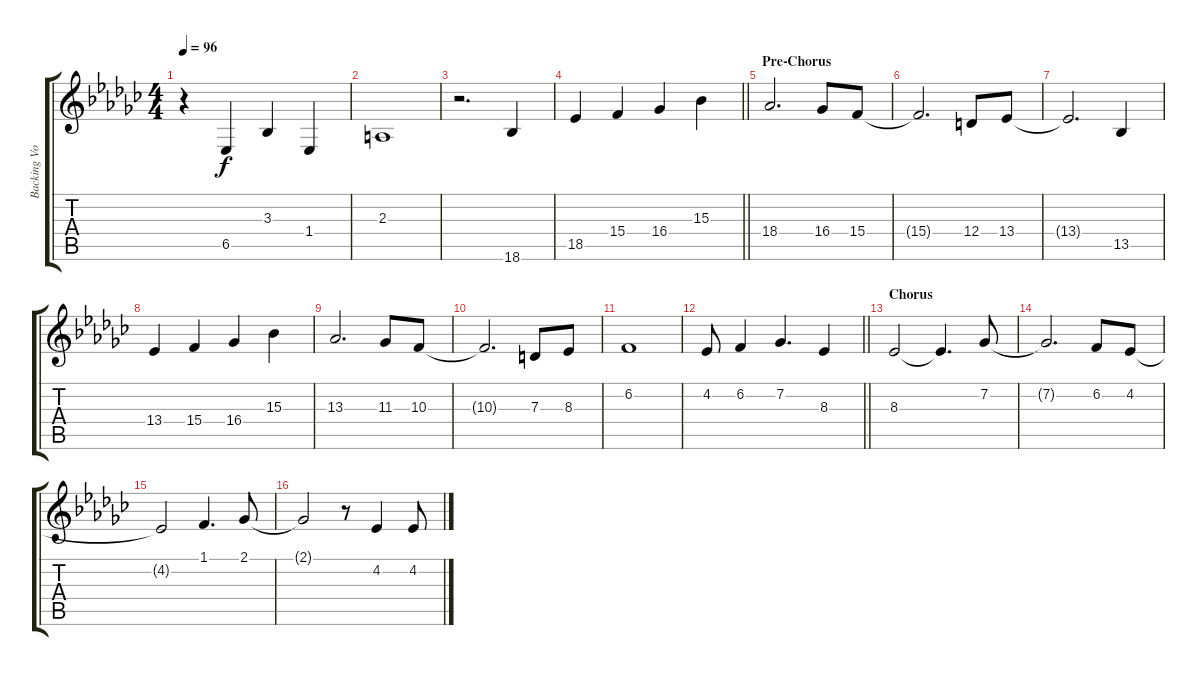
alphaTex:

\track ("Backing Vocals" "Backing Vo") {instrument cello}
\staff {score tabs}
\tuning (E4 B3 G3 D3 A2 E2) {hide}
\ts (4 4)
\tempo 96
\clef g2
\ks gb
r.4{dy f} 6.5.4 3.3.4 1.4.4 |
2.3.1 |
r.2{d} 18.6.4 |
\barLineRight lightlight
18.5.4 15.4.4 16.4.4 15.3.4 |
\section ("" "Pre-Chorus")
18.4.2{d} 16.4.8 15.4.8 |
15.4{t}.2{d} 12.4.8 13.4.8 |
13.4{t}.2{d} 13.5.4 |
13.4.4 15.4.4 16.4.4 15.3.4 |
13.3.2{d} 11.3.8 10.3.8 |
10.3{t}.2{d} 7.3.8 8.3.8 |
6.2.1 |
\barLineRight lightlight
4.2.8 6.2.4 7.2.4{d} 8.3.4 |
\section ("" "Chorus")
8.3.2 8.3{t}.4{d} 7.2.8 |
7.2{t}.2{d} 6.2.8 4.2.8 |
4.2{t}.2 1.1.4{d} 2.1.8 |
2.1{t}.2 r.8 4.2.4 4.2.8
